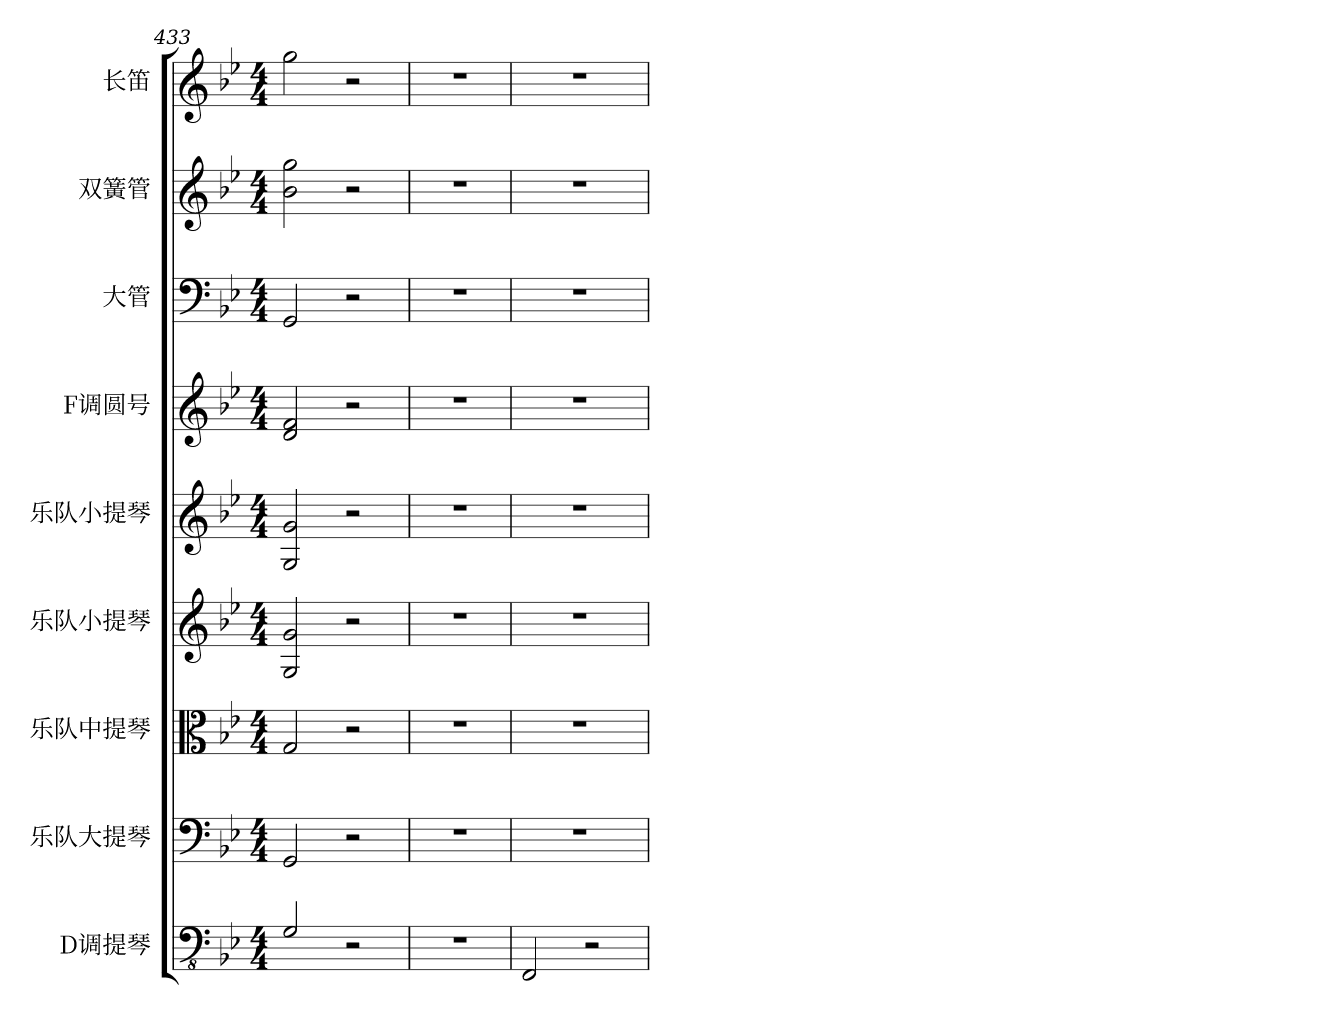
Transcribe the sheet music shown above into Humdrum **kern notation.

**kern	**kern	**kern	**kern	**kern	**kern	**kern	**kern	**kern
*part9	*part8	*part7	*part6	*part5	*part4	*part3	*part2	*part1
*staff9	*staff8	*staff7	*staff6	*staff5	*staff4	*staff3	*staff2	*staff1
*I"D调提琴	*I"乐队大提琴	*I"乐队中提琴	*I"乐队小提琴	*I"乐队小提琴	*I"F调圆号	*I"大管	*I"双簧管	*I"长笛
*clefFv4	*clefF4	*clefC3	*clefG2	*clefG2	*clefG2	*clefF4	*clefG2	*clefG2
*ITrd7c12	*	*	*	*	*ITrd4c7	*	*	*
*k[b-e-]	*k[b-e-]	*k[b-e-]	*k[b-e-]	*k[b-e-]	*k[b-e-a-]	*k[b-e-]	*k[b-e-]	*k[b-e-]
*M4/4	*M4/4	*M4/4	*M4/4	*M4/4	*M4/4	*M4/4	*M4/4	*M4/4
*MM221	*MM221	*MM221	*MM221	*MM221	*MM221	*MM221	*MM221	*MM221
=433	=433	=433	=433	=433	=433	=433	=433	=433
2GGG/	2GG/	2G/	2G/ 2g/	2G/ 2g/	2G/ 2B-/	2GG/	2b-\ 2gg\	2gg\
2r	2r	2r	2r	2r	2r	2r	2r	2r
=434	=434	=434	=434	=434	=434	=434	=434	=434
*	*	*	*	*	*	*	*	*MM277
1r	1r	1r	1r	1r	1r	1r	1r	1r
=435	=435	=435	=435	=435	=435	=435	=435	=435
*	*	*	*	*	*	*	*	*MM123
2FFFF/	1r	1r	1r	1r	1r	1r	1r	1r
2r	.	.	.	.	.	.	.	.
=	=	=	=	=	=	=	=	=
*-	*-	*-	*-	*-	*-	*-	*-	*-
